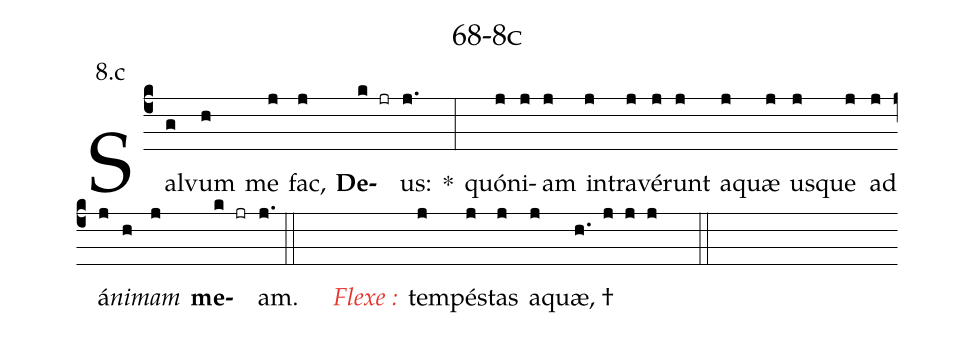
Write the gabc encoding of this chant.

name: 68-8c;
annotation: 8.c;
%%
(c4)Sal(g)vum(h) me(j) fac,(j) <b>De</b>(k jr)us:(j.) <sp>*</sp>(:) quón(j)i(j)am(j) in(j)tra(j)vé(j)runt(j) a(j)quæ(j) us(j)que(j) ad(j) á(j)<i>ni</i>(h)<i>mam</i>(j) <b>me</b>(k jr)am.(j.) (::)
~(  ) <c><i>Flexe :</i></c>( ) tem(j)pés(j)tas(j) a(j)quæ, †(h. j j j  ::)

%E(j) u(j) o(h) u(j) a(k) e.(j.) (::)
